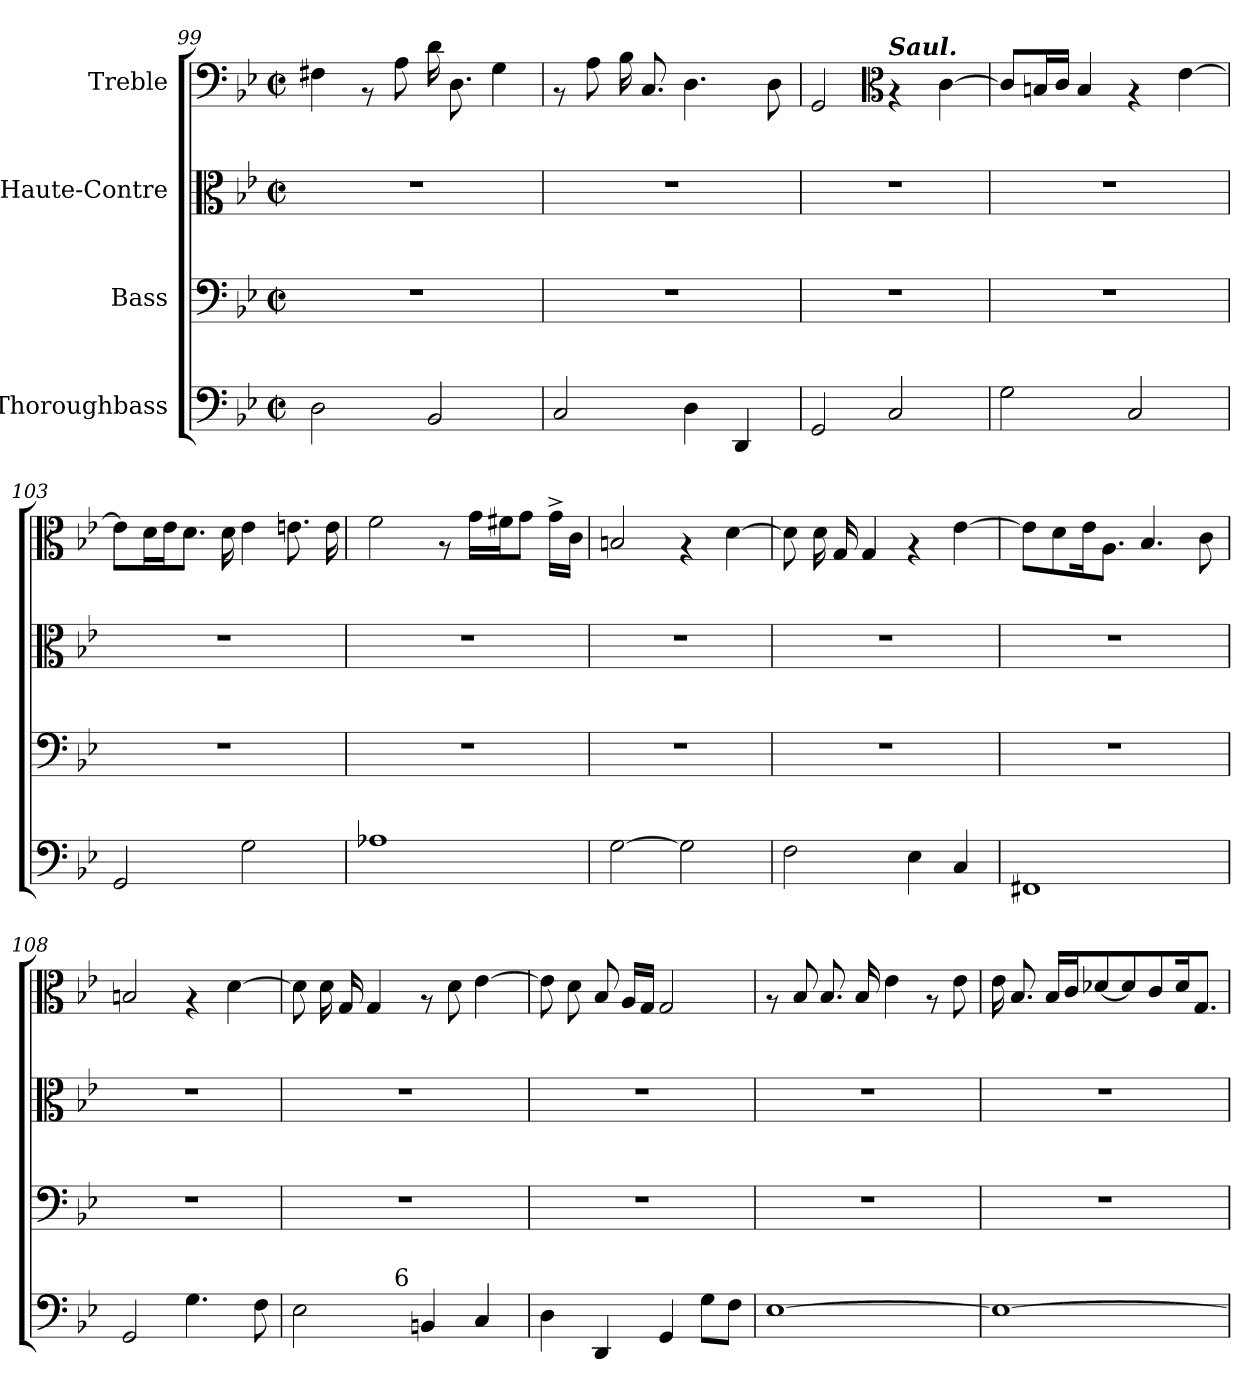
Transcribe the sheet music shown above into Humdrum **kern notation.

**kern	**kern	**kern	**kern
*part4	*part3	*part2	*part1
*staff4	*staff3	*staff2	*staff1
*I"Thoroughbass	*I"Bass	*I"Haute-Contre	*I"Treble
*clefF4	*clefF4	*clefC3	*clefF4
*k[b-e-]	*k[b-e-]	*k[b-e-]	*k[b-e-]
*B-:	*B-:	*B-:	*B-:
*M2/2	*M2/2	*M2/2	*M2/2
*met(c|)	*met(c|)	*met(c|)	*met(c|)
=99	=99	=99	=99
2D\	1r	1r	4F#X\
.	.	.	8rAA
.	.	.	8A\
2BB-/	.	.	16d\
.	.	.	8.D\
.	.	.	4G\
=100	=100	=100	=100
2C/	1r	1r	8rAA
.	.	.	8A\
.	.	.	16B-\
.	.	.	8.C/
4D\	.	.	4.D\
4DD/	.	.	.
.	.	.	8D\
!!LO:LB:g=z
=101	=101	=101	=101
2GG/	1r	1r	2GG/
*	*	*	*clefC3
!	!	!	!LO:TX:a:Bi:t=Saul.
2C/	.	.	4rG
.	.	.	[>4c\
=102	=102	=102	=102
2G\	1r	1r	8c/L]
.	.	.	16Bn/L
.	.	.	16c/JJ
.	.	.	4B/
2C/	.	.	4rG
.	.	.	[>4e-\
=103	=103	=103	=103
2GG/	1r	1r	8e-\L]
.	.	.	16d\L
.	.	.	16e-\J
.	.	.	8.d\J
.	.	.	16d\
2G\	.	.	4e-\
.	.	.	8.en\
.	.	.	16e\
=104	=104	=104	=104
1A-X	1r	1r	2f\
.	.	.	8rG
.	.	.	16g\LL
.	.	.	16f#X\J
.	.	.	8g\J
.	.	.	16g^>\LL
.	.	.	16c\JJ
!!LO:PB:g=z
=105	=105	=105	=105
[>2G\	1r	1r	2Bn/
2G\]	.	.	4rG
.	.	.	[>4d\
=106	=106	=106	=106
2F>\	1r	1r	8d\]
.	.	.	16d\
.	.	.	16G/
.	.	.	4G/
4E-\	.	.	4rG
4C/	.	.	[>4e-\
=107	=107	=107	=107
1FF#X	1r	1r	8e-\L]
.	.	.	8d\
.	.	.	16e-\k
.	.	.	8.A\J
.	.	.	4.B-/
.	.	.	8c\
=108	=108	=108	=108
2GG/	1r	1r	2Bn/
4.G\	.	.	4rG
.	.	.	[>4d\
8F\	.	.	.
!!LO:PB:g=z
=109	=109	=109	=109
*^	*	*	*
2E-\	4.ryy	1r	1r	8d\]
.	.	.	.	16d\
.	.	.	.	16G/
.	.	.	.	4G/
!	!LO:TX:a:t=6	!	!	!
.	2ryy	.	.	.
4BBn/	.	.	.	8rG
.	.	.	.	8d\
4C/	.	.	.	[>4e-\
.	8ryy	.	.	.
*v	*v	*	*	*
=110	=110	=110	=110
4D\	1r	1r	8e-\]
.	.	.	8d\
4DD/	.	.	8B-/
.	.	.	16A/LL
.	.	.	16G/JJ
4GG/	.	.	2G/
8G\L	.	.	.
8F\J	.	.	.
=111	=111	=111	=111
[>1E-	1r	1r	8rG
.	.	.	8B-/
.	.	.	8.B-/
.	.	.	16B-/
.	.	.	4e-\
.	.	.	8rG
.	.	.	8e-\
=112	=112	=112	=112
1E-_	1r	1r	16e-\
.	.	.	8.B-/
.	.	.	16B-/LL
.	.	.	16c/J
.	.	.	[<8d-X/
.	.	.	8d-/]
.	.	.	8c/
.	.	.	16d-/k
.	.	.	8.G/J
=	=	=	=
*-	*-	*-	*-
